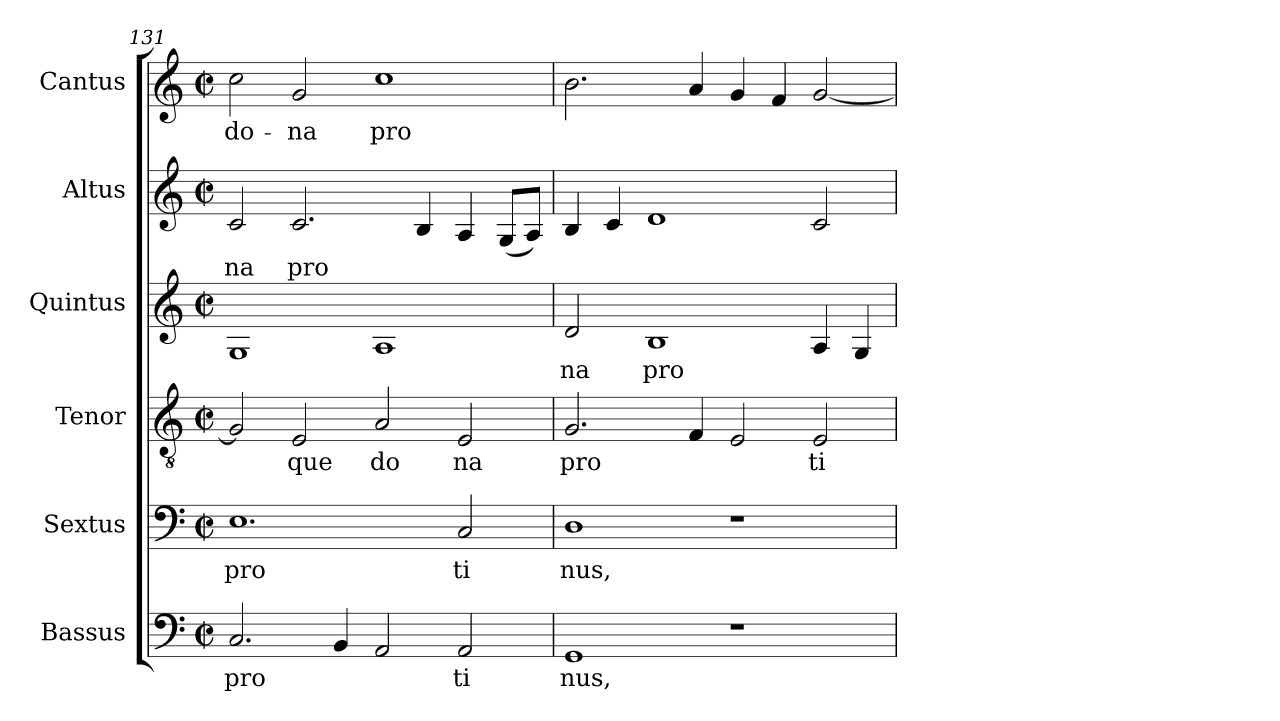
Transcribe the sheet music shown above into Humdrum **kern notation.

**kern	**text	**kern	**text	**kern	**text	**kern	**text	**kern	**text	**kern	**text
*part6	*part6	*part5	*part5	*part4	*part4	*part3	*part3	*part2	*part2	*part1	*part1
*staff6	*staff6	*staff5	*staff5	*staff4	*staff4	*staff3	*staff3	*staff2	*staff2	*staff1	*staff1
*I"Bassus	*	*I"Sextus	*	*I"Tenor	*	*I"Quintus	*	*I"Altus	*	*I"Cantus	*
*I'Bassus	*	*I'Sextus	*	*I'Tenor	*	*I'Quintus	*	*I'Altus	*	*I'Cantus	*
!!LO:LB:g=z
*clefF4	*	*clefF4	*	*clefGv2	*	*clefG2	*	*clefG2	*	*clefG2	*
*k[]	*	*k[]	*	*k[]	*	*k[]	*	*k[]	*	*k[]	*
*C:	*	*C:	*	*C:	*	*C:	*	*C:	*	*C:	*
*M2/2	*	*M2/2	*	*M2/2	*	*M2/2	*	*M2/2	*	*M2/2	*
*met(c|)	*	*met(c|)	*	*met(c|)	*	*met(c|)	*	*met(c|)	*	*met(c|)	*
=131	=131	=131	=131	=131	=131	=131	=131	=131	=131	=131	=131
!	!LO:LY:b:cj	!	!LO:LY:b:cj	!	!LO:LY:b:cj	!	!LO:LY:b:cj	!	!LO:LY:b:cj	!	!LO:LY:b:cj
2.C/	pro	1.E	pro	2G/]	--	1G	.	2c/	-na	2cc\	do-
!	!	!	!	!	!LO:LY:b:cj	!	!	!	!LO:LY:b:cj	!	!LO:LY:b:cj
.	.	.	.	2E/	-que	.	.	2.c/	pro	2g/	-na
!	!LO:LY:b:cj	!	!	!	!	!	!	!	!	!	!
4BB/	.	.	.	.	.	.	.	.	.	.	.
!	!LO:LY:b:cj	!	!	!	!LO:LY:b:cj	!	!LO:LY:b:cj	!	!	!	!LO:LY:b:cj
2AA/	.	.	.	2A/	do	1A	.	.	.	1cc	pro-
!	!	!	!	!	!	!	!	!	!LO:LY:b:cj	!	!
.	.	.	.	.	.	.	.	4B/	.	.	.
!	!LO:LY:b:cj	!	!LO:LY:b:cj	!	!LO:LY:b:cj	!	!	!	!LO:LY:b:cj	!	!
2AA/	ti	2C/	ti	2E/	na	.	.	4A/	.	.	.
!	!	!	!	!	!	!	!	!	!LO:LY:b:cj	!	!
.	.	.	.	.	.	.	.	(>8G/L	.	.	.
!	!	!	!	!	!	!	!	!	!LO:LY:b:cj	!	!
.	.	.	.	.	.	.	.	8A/J)	.	.	.
=132	=132	=132	=132	=132	=132	=132	=132	=132	=132	=132	=132
!	!LO:LY:b:cj	!	!LO:LY:b:cj	!	!LO:LY:b:cj	!	!LO:LY:b:cj	!	!LO:LY:b:cj	!	!LO:LY:b:cj
1GG	nus,	1D	nus,	2.G/	pro	2d/	na	4B/	.	2.b\	--
!	!	!	!	!	!	!	!	!	!LO:LY:b:cj	!	!
.	.	.	.	.	.	.	.	4c/	.	.	.
!	!	!	!	!	!	!	!LO:LY:b:cj	!	!LO:LY:b:cj	!	!
.	.	.	.	.	.	1B	pro	1d	.	.	.
!	!	!	!	!	!LO:LY:b:cj	!	!	!	!	!	!LO:LY:b:cj
.	.	.	.	4F/	.	.	.	.	.	4a/	--
!	!	!	!	!	!LO:LY:b:cj	!	!	!	!	!	!LO:LY:b:cj
1r	.	1r	.	2E/	.	.	.	.	.	4g/	--
!	!	!	!	!	!	!	!	!	!	!	!LO:LY:b:cj
.	.	.	.	.	.	.	.	.	.	4f/	--
!	!	!	!	!	!LO:LY:b:cj	!	!LO:LY:b:cj	!	!LO:LY:b:cj	!	!LO:LY:b:cj
.	.	.	.	2E/	ti	4A/	.	2c/	.	[<2g/	--
!	!	!	!	!	!	!	!LO:LY:b:cj	!	!	!	!
.	.	.	.	.	.	4G/	.	.	.	.	.
=	=	=	=	=	=	=	=	=	=	=	=
*-	*-	*-	*-	*-	*-	*-	*-	*-	*-	*-	*-
